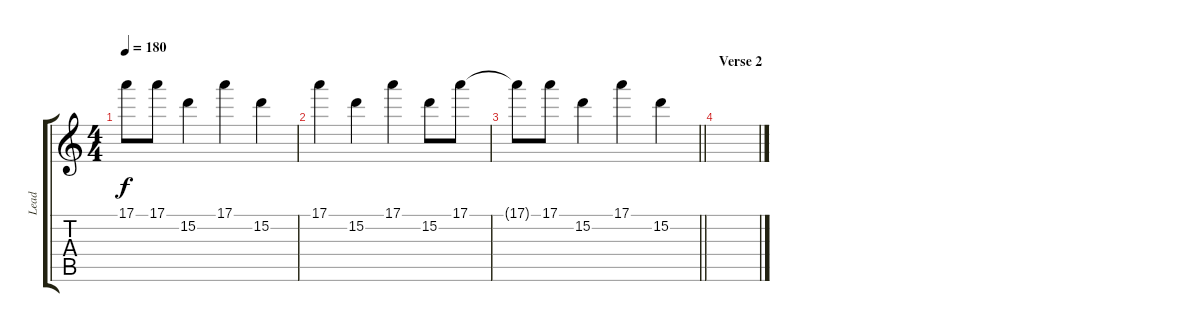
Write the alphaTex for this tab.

\track ("Lead" "Lead") {instrument distortionguitar}
\staff {score tabs}
\tuning (E4 B3 G3 D3 A2 D2) {hide}
\ts (4 4)
\tempo 180
\clef g2
\ks c
17.1{t}.8{dy f} 17.1.8 15.2.4 17.1.4 15.2.4 |
17.1.4 15.2.4 17.1.4 15.2.8 17.1.8 |
\barLineRight lightlight
17.1{t}.8 17.1.8 15.2.4 17.1.4 15.2.4 |
\section ("" "Verse 2")
